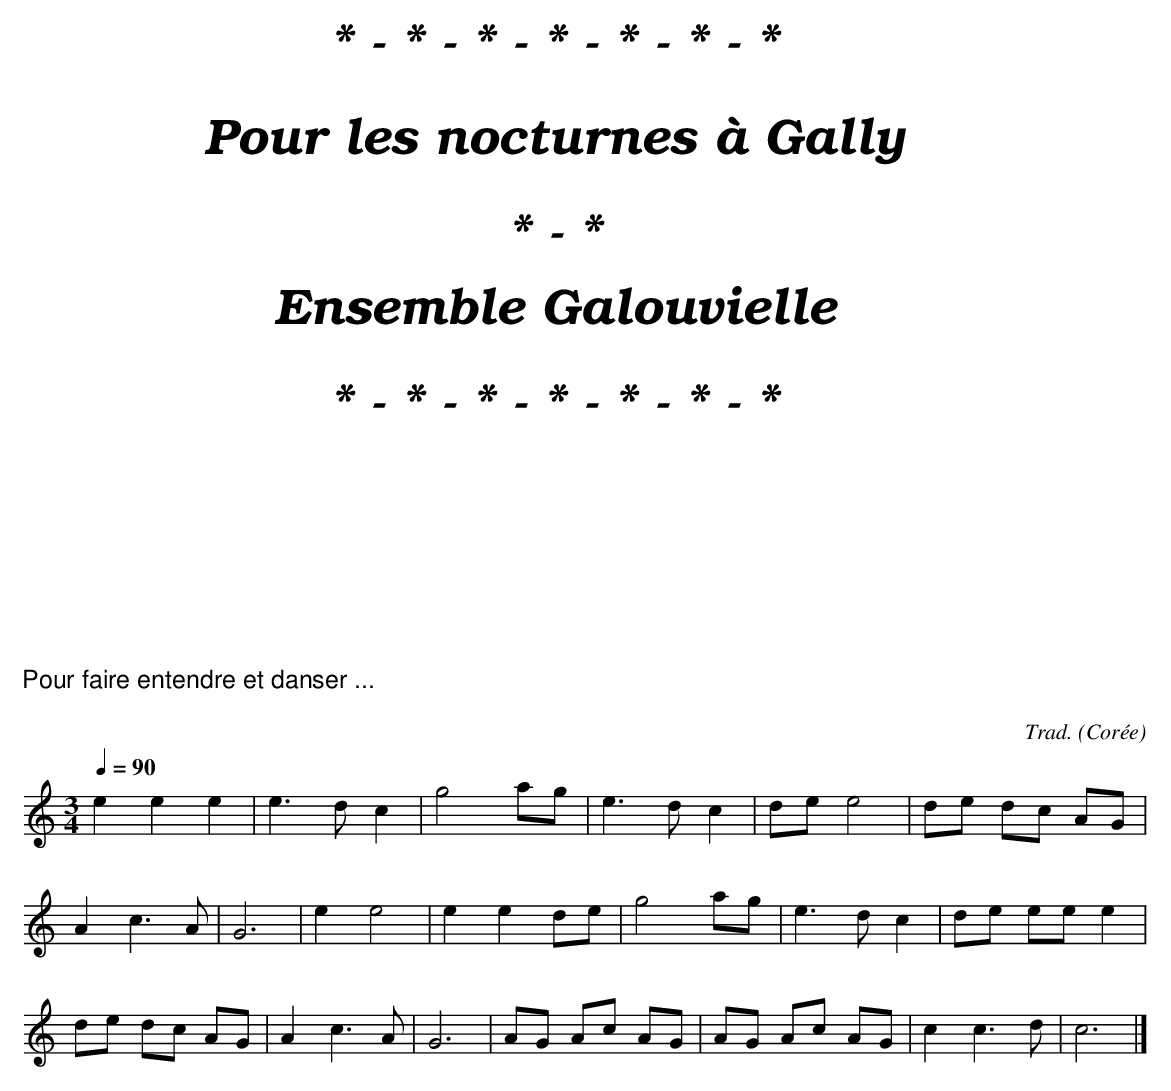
X:1
T:Doraji
C:Trad.
O:Corée
M:3/4
L:1/8
Q:1/4=90
K:C
e2e2e2 | e3dc2 | g4ag | e3dc2 | dee4 | de dc AG |
A2c3A | G6 | e2e4 | e2e2de | g4ag | e3dc2 | de eee2 |
de dc AG | A2c3A | G6 | AG Ac AG | AG Ac AG | c2c3d | c6 |]
